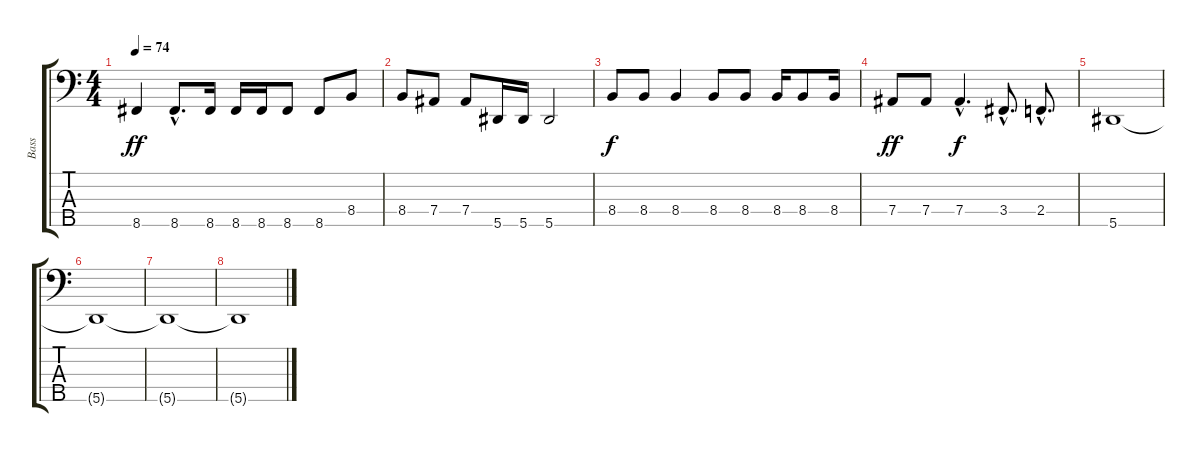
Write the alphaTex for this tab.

\track ("Bass" "Bass") {instrument electricbassfinger}
\staff {score tabs}
\tuning (Gb2 Db2 Ab1 Eb1 Bb0) {hide}
\ts (4 4)
\tempo 74
\clef f4
\ks c
8.5.4{dy ff} 8.5{hac}.8{d} 8.5.16 8.5.16 8.5.16 8.5.8 8.5.8 8.4.8 |
8.4.8 7.4.8 7.4.8 5.5.16 5.5.16 5.5.2 |
8.4.8{dy f} 8.4.8 8.4.4 8.4.8 8.4.8 8.4.16 8.4.8 8.4.16 |
7.4.8{dy ff} 7.4.8 7.4{hac}.4{d dy f} 3.4{hac}.8{d} 2.4{hac}.8{d} |
5.5.1 |
5.5{t}.1 |
5.5{t}.1 |
5.5{t}.1
